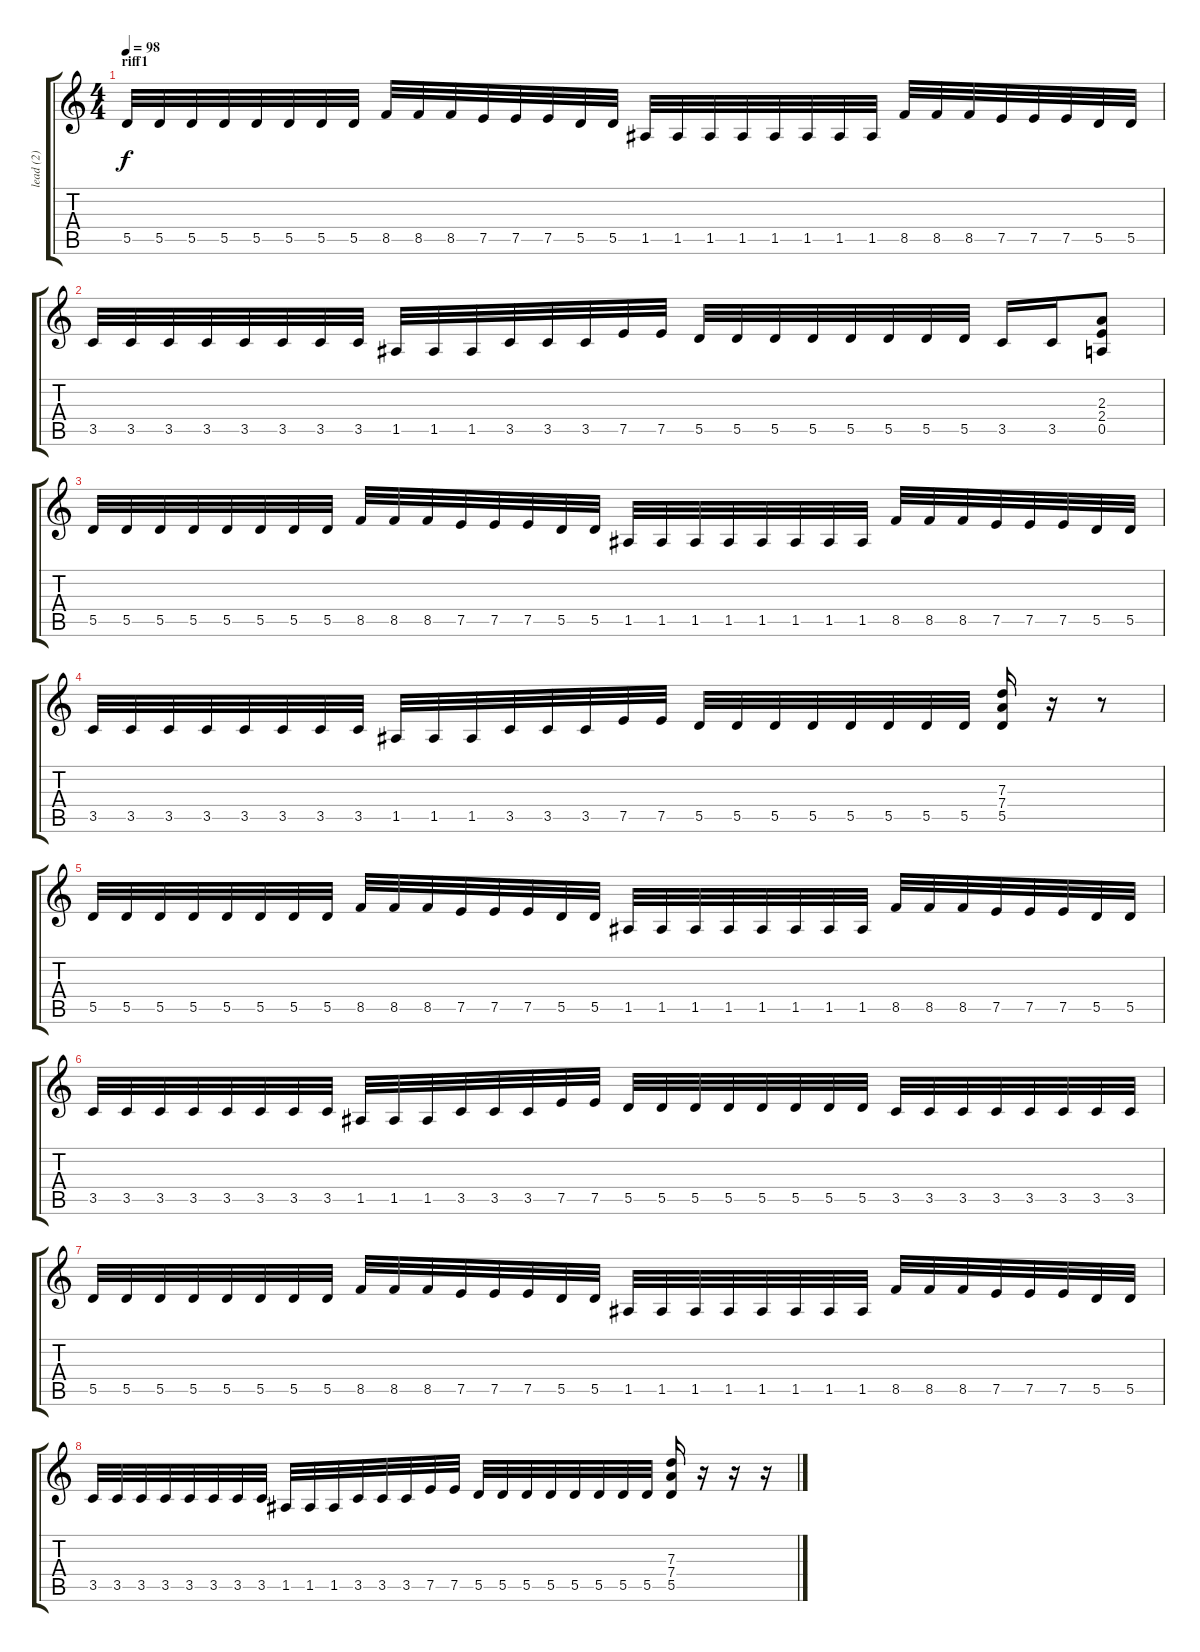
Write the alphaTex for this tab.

\track ("lead (2)" "lead (2)") {instrument distortionguitar}
\staff {score tabs}
\tuning (E4 B3 G3 D3 A2 E2) {hide}
\ts (4 4)
\section ("" "riff1")
\tempo 98
\clef g2
\ks c
5.5.32{dy f} 5.5.32 5.5.32 5.5.32 5.5.32 5.5.32 5.5.32 5.5.32 8.5.32 8.5.32 8.5.32 7.5.32 7.5.32 7.5.32 5.5.32 5.5.32 1.5.32 1.5.32 1.5.32 1.5.32 1.5.32 1.5.32 1.5.32 1.5.32 8.5.32 8.5.32 8.5.32 7.5.32 7.5.32 7.5.32 5.5.32 5.5.32 |
3.5.32 3.5.32 3.5.32 3.5.32 3.5.32 3.5.32 3.5.32 3.5.32 1.5.32 1.5.32 1.5.32 3.5.32 3.5.32 3.5.32 7.5.32 7.5.32 5.5.32 5.5.32 5.5.32 5.5.32 5.5.32 5.5.32 5.5.32 5.5.32 3.5.16 3.5.16 (2.3 2.4 0.5).8 |
5.5.32 5.5.32 5.5.32 5.5.32 5.5.32 5.5.32 5.5.32 5.5.32 8.5.32 8.5.32 8.5.32 7.5.32 7.5.32 7.5.32 5.5.32 5.5.32 1.5.32 1.5.32 1.5.32 1.5.32 1.5.32 1.5.32 1.5.32 1.5.32 8.5.32 8.5.32 8.5.32 7.5.32 7.5.32 7.5.32 5.5.32 5.5.32 |
3.5.32 3.5.32 3.5.32 3.5.32 3.5.32 3.5.32 3.5.32 3.5.32 1.5.32 1.5.32 1.5.32 3.5.32 3.5.32 3.5.32 7.5.32 7.5.32 5.5.32 5.5.32 5.5.32 5.5.32 5.5.32 5.5.32 5.5.32 5.5.32 (7.3 7.4 5.5).16 r.16 r.8 |
5.5.32 5.5.32 5.5.32 5.5.32 5.5.32 5.5.32 5.5.32 5.5.32 8.5.32 8.5.32 8.5.32 7.5.32 7.5.32 7.5.32 5.5.32 5.5.32 1.5.32 1.5.32 1.5.32 1.5.32 1.5.32 1.5.32 1.5.32 1.5.32 8.5.32 8.5.32 8.5.32 7.5.32 7.5.32 7.5.32 5.5.32 5.5.32 |
3.5.32 3.5.32 3.5.32 3.5.32 3.5.32 3.5.32 3.5.32 3.5.32 1.5.32 1.5.32 1.5.32 3.5.32 3.5.32 3.5.32 7.5.32 7.5.32 5.5.32 5.5.32 5.5.32 5.5.32 5.5.32 5.5.32 5.5.32 5.5.32 3.5.32 3.5.32 3.5.32 3.5.32 3.5.32 3.5.32 3.5.32 3.5.32 |
5.5.32 5.5.32 5.5.32 5.5.32 5.5.32 5.5.32 5.5.32 5.5.32 8.5.32 8.5.32 8.5.32 7.5.32 7.5.32 7.5.32 5.5.32 5.5.32 1.5.32 1.5.32 1.5.32 1.5.32 1.5.32 1.5.32 1.5.32 1.5.32 8.5.32 8.5.32 8.5.32 7.5.32 7.5.32 7.5.32 5.5.32 5.5.32 |
3.5.32 3.5.32 3.5.32 3.5.32 3.5.32 3.5.32 3.5.32 3.5.32 1.5.32 1.5.32 1.5.32 3.5.32 3.5.32 3.5.32 7.5.32 7.5.32 5.5.32 5.5.32 5.5.32 5.5.32 5.5.32 5.5.32 5.5.32 5.5.32 (7.3 7.4 5.5).16 r.16 r.16 r.16
